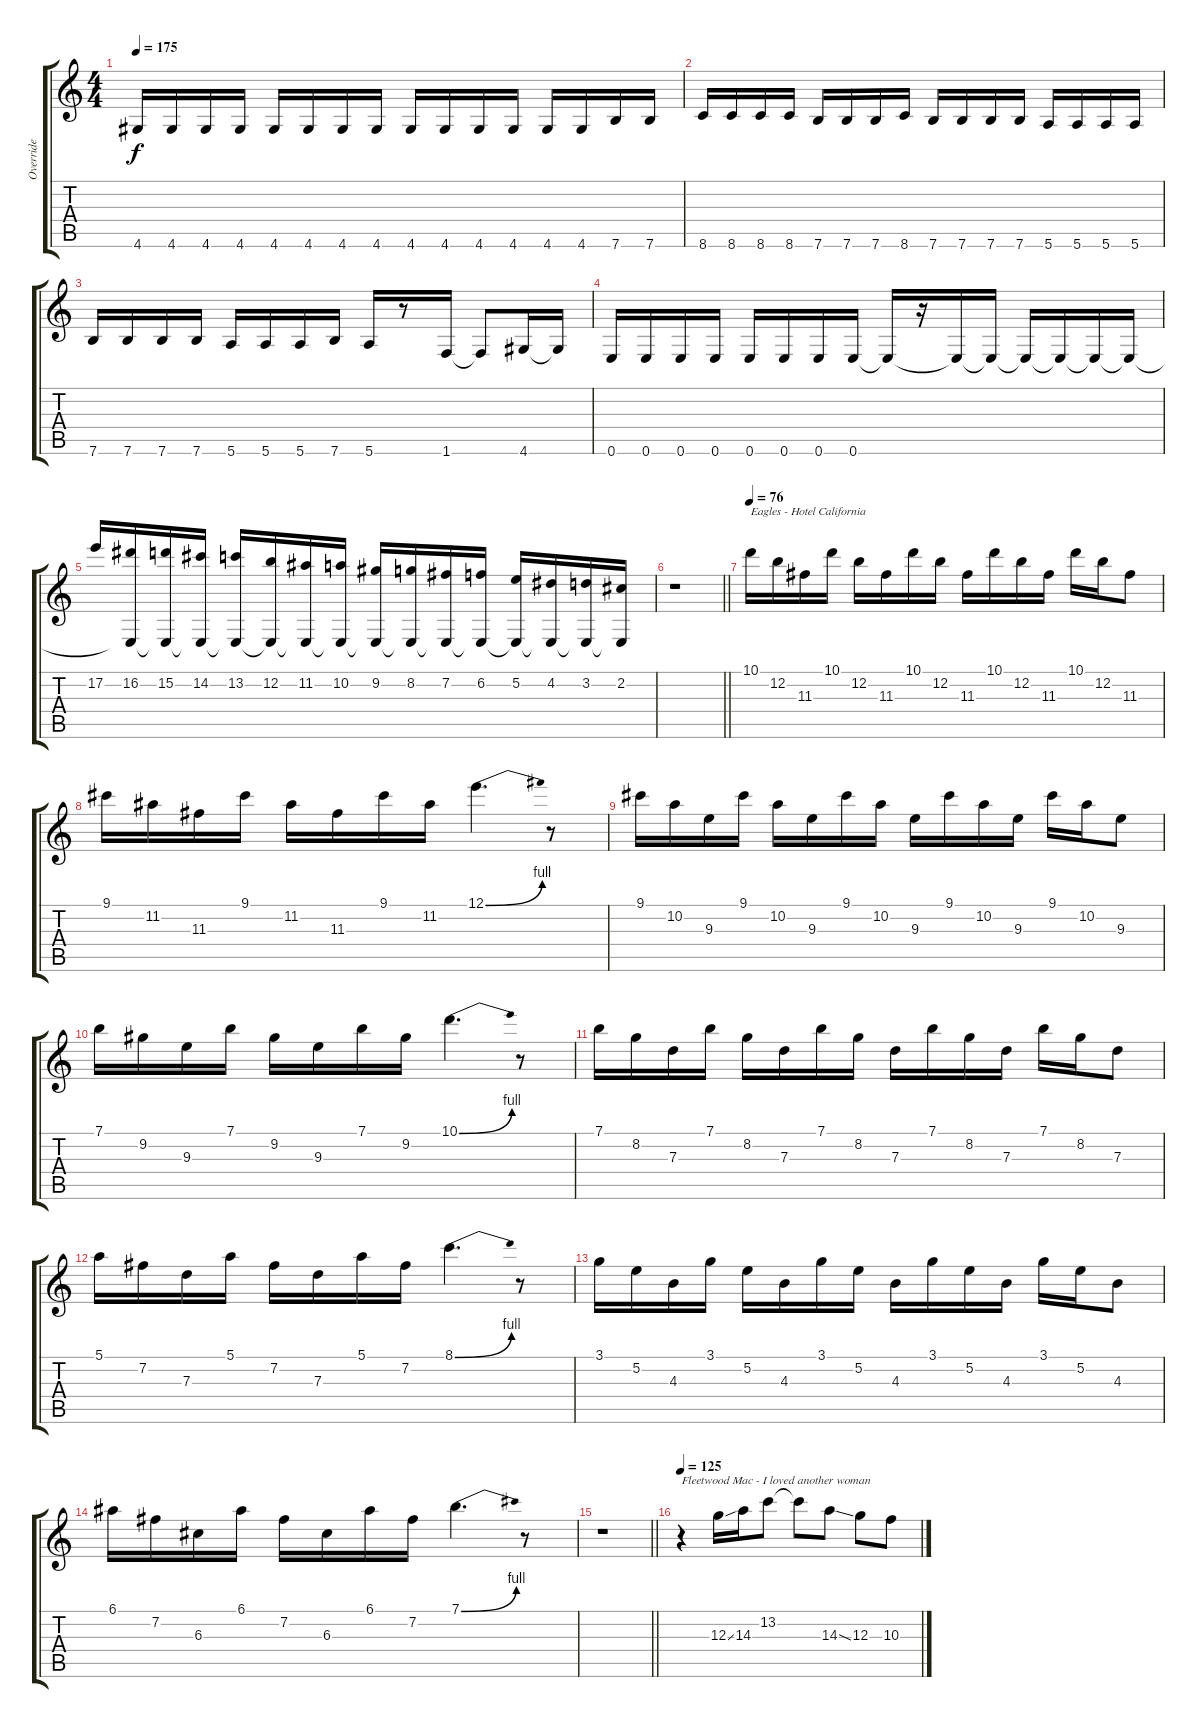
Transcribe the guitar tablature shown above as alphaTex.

\track ("Override" "Override") {instrument overdrivenguitar}
\staff {score tabs}
\tuning (E4 B3 G3 D3 A2 E2) {hide}
\ts (4 4)
\tempo 175
\clef g2
\ks c
4.6.16{dy f} 4.6.16 4.6.16 4.6.16 4.6.16 4.6.16 4.6.16 4.6.16 4.6.16 4.6.16 4.6.16 4.6.16 4.6.16 4.6.16 7.6.16 7.6.16 |
8.6.16 8.6.16 8.6.16 8.6.16 7.6.16 7.6.16 7.6.16 8.6.16 7.6.16 7.6.16 7.6.16 7.6.16 5.6.16 5.6.16 5.6.16 5.6.16 |
7.6.16 7.6.16 7.6.16 7.6.16 5.6.16 5.6.16 5.6.16 7.6.16 5.6.16 r.8 1.6.16 1.6{t}.8 4.6.16 4.6{t}.16 |
0.6.16 0.6.16 0.6.16 0.6.16 0.6.16 0.6.16 0.6.16 0.6.16 0.6{t}.16 r.16 0.6{t}.16 0.6{t}.16 0.6{t}.16 0.6{t}.16 0.6{t}.16 0.6{t}.16 |
17.2.16 (16.2 0.6{t}).16 (15.2 0.6{t}).16 (14.2 0.6{t}).16 (13.2 0.6{t}).16 (12.2 0.6{t}).16 (11.2 0.6{t}).16 (10.2 0.6{t}).16 (9.2 0.6{t}).16 (8.2 0.6{t}).16 (7.2 0.6{t}).16 (6.2 0.6{t}).16 (5.2 0.6{t}).16 (4.2 0.6{t}).16 (3.2 0.6{t}).16 (2.2 0.6{t}).16 |
\barLineRight lightlight
r.1 |
\tempo 76
10.1.16{txt "Eagles - Hotel California"} 12.2.16 11.3.16 10.1.16 12.2.16 11.3.16 10.1.16 12.2.16 11.3.16 10.1.16 12.2.16 11.3.16 10.1.16 12.2.16 11.3.8 |
9.1.16 11.2.16 11.3.16 9.1.16 11.2.16 11.3.16 9.1.16 11.2.16 12.1{be (bend 0 0 60 4)}.4{d} r.8 |
9.1.16 10.2.16 9.3.16 9.1.16 10.2.16 9.3.16 9.1.16 10.2.16 9.3.16 9.1.16 10.2.16 9.3.16 9.1.16 10.2.16 9.3.8 |
7.1.16 9.2.16 9.3.16 7.1.16 9.2.16 9.3.16 7.1.16 9.2.16 10.1{be (bend 0 0 60 4)}.4{d} r.8 |
7.1.16 8.2.16 7.3.16 7.1.16 8.2.16 7.3.16 7.1.16 8.2.16 7.3.16 7.1.16 8.2.16 7.3.16 7.1.16 8.2.16 7.3.8 |
5.1.16 7.2.16 7.3.16 5.1.16 7.2.16 7.3.16 5.1.16 7.2.16 8.1{be (bend 0 0 60 4)}.4{d} r.8 |
3.1.16 5.2.16 4.3.16 3.1.16 5.2.16 4.3.16 3.1.16 5.2.16 4.3.16 3.1.16 5.2.16 4.3.16 3.1.16 5.2.16 4.3.8 |
6.1.16 7.2.16 6.3.16 6.1.16 7.2.16 6.3.16 6.1.16 7.2.16 7.1{be (bend 0 0 60 4)}.4{d} r.8 |
\barLineRight lightlight
r.1 |
\tempo 125
r.4{txt "Fleetwood Mac - I loved another woman"} 12.3{ss}.16 14.3.16 13.2.8 13.2{t}.8 14.3{ss}.8 12.3.8 10.3.8
